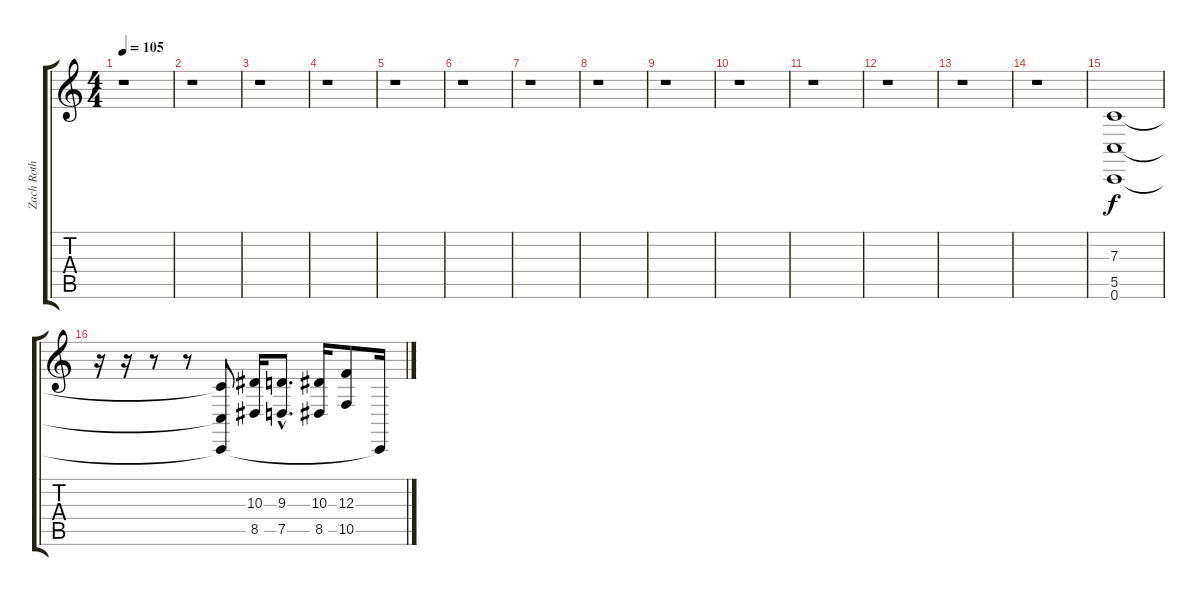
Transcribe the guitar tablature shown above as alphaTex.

\track ("Zach Roth" "Zach Roth") {instrument choiraahs}
\staff {score tabs}
\tuning (E4 B3 F3 C3 G2 C2) {hide}
\ts (4 4)
\tempo 105
\clef g2
\ks c
r.1{dy f instrument choiraahs} |
r.1 |
r.1 |
r.1 |
r.1 |
r.1 |
r.1 |
r.1 |
r.1 |
r.1 |
r.1 |
r.1 |
r.1 |
r.1 |
(7.3 5.5 0.6).1 |
r.16 r.16 r.8 r.8 (7.3{t} 5.5{t} 0.6{t}).8 (10.3 8.5).16 (9.3{hac} 7.5{hac}).8{d} (10.3 8.5).16 (12.3 10.5).8 0.6{t}.16
